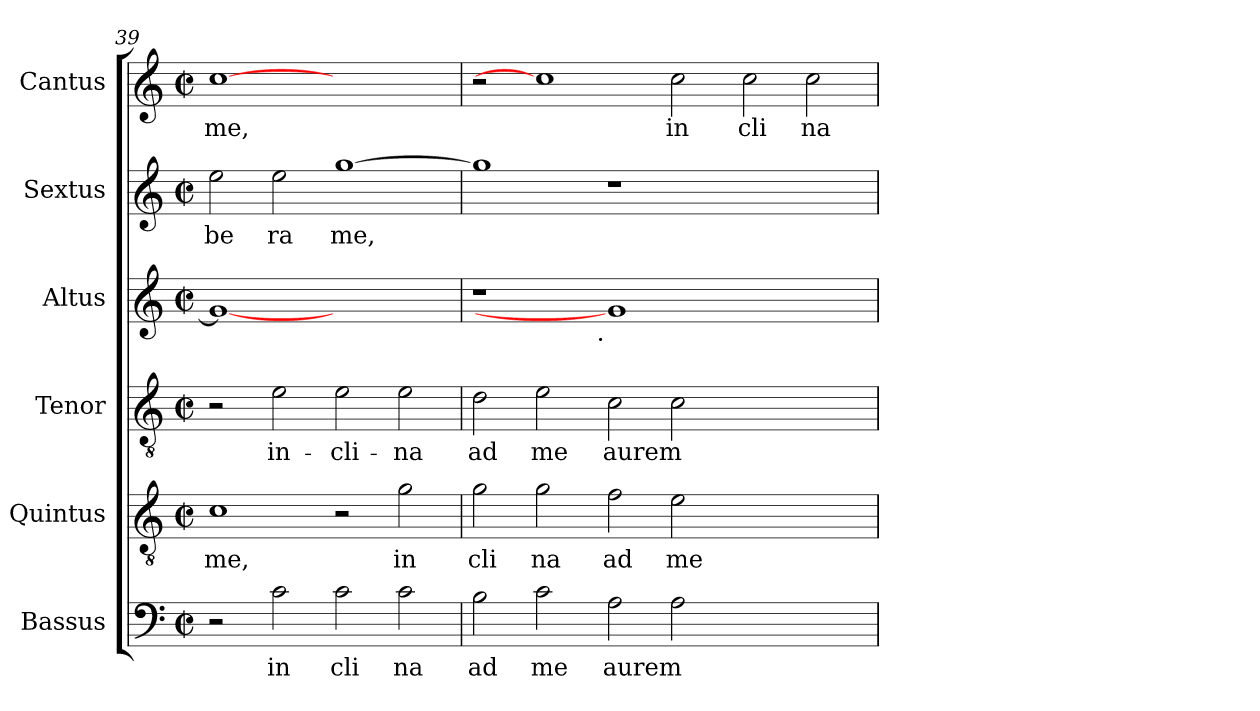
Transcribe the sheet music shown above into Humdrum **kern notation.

**kern	**text	**kern	**text	**kern	**text	**kern	**text	**kern	**text	**kern	**text
*part6	*part6	*part5	*part5	*part4	*part4	*part3	*part3	*part2	*part2	*part1	*part1
*staff6	*staff6	*staff5	*staff5	*staff4	*staff4	*staff3	*staff3	*staff2	*staff2	*staff1	*staff1
*I"Bassus	*	*I"Quintus	*	*I"Tenor	*	*I"Altus	*	*I"Sextus	*	*I"Cantus	*
*clefF4	*	*clefGv2	*	*clefGv2	*	*clefG2	*	*clefG2	*	*clefG2	*
*k[]	*	*k[]	*	*k[]	*	*k[]	*	*k[]	*	*k[]	*
*C:	*	*C:	*	*C:	*	*C:	*	*C:	*	*C:	*
*M2/2	*	*M2/2	*	*M2/2	*	*M2/2	*	*M2/2	*	*M2/2	*
*met(c|)	*	*met(c|)	*	*met(c|)	*	*met(c|)	*	*met(c|)	*	*met(c|)	*
=39	=39	=39	=39	=39	=39	=39	=39	=39	=39	=39	=39
!	!	!	!LO:LY:b:cj	!	!	!	!LO:LY:b:cj	!	!LO:LY:b:cj	!	!LO:LY:b:cj
2r	.	1c	me,	2r	.	1g_	.	2ee\	be	[1cc	me,
!	!LO:LY:b:cj	!	!	!	!LO:LY:b:cj	!	!	!	!LO:LY:b:cj	!	!
2c\	in	.	.	2e\	in-	.	.	2ee\	ra	.	.
!	!LO:LY:b:cj	!	!	!	!LO:LY:b:cj	!	!	!	!LO:LY:b:cj	!	!
2c\	cli	2r	.	2e\	-cli-	1ryy	.	[>1gg	me,	1ryy	.
!	!LO:LY:b:cj	!	!LO:LY:b:cj	!	!LO:LY:b:cj	!	!	!	!	!	!
2c\	na	2g\	in	2e\	-na	.	.	.	.	.	.
!!LO:PB:g=z
=40	=40	=40	=40	=40	=40	=40	=40	=40	=40	=40	=40
!	!LO:LY:b:cj	!	!LO:LY:b:cj	!	!LO:LY:b:cj	!	!	!	!LO:LY:b:cj	!	!
*	*	*	*	*	*	*^	*	*	*	*	*
2B\	ad	2g\	cli	2d\	ad	1r	2ryy	.	1gg]	.	2r	.
!	!LO:LY:b:cj	!	!LO:LY:b:cj	!	!LO:LY:b:cj	!	!	!	!	!	!	!
2c\	me	2g\	na	2e\	me	.	4...ryy	.	.	.	1cc]	.
!	!	!	!	!	!	!	!LO:TX:b:t=.	!	!	!	!	!
.	.	.	.	.	.	.	1ryy	.	.	.	.	.
!	!LO:LY:b:cj	!	!LO:LY:b:cj	!	!LO:LY:b:cj	!	!	!	!	!	!	!
2A\	aurem	2f\	ad	2c\	aurem	1g]	.	.	1r	.	.	.
!	!LO:LY:b:cj	!	!LO:LY:b:cj	!	!LO:LY:b:cj	!	!	!	!	!	!	!LO:LY:b:cj
2A\	.	2e\	me	2c\	.	.	.	.	.	.	2cc\	in
.	.	.	.	.	.	.	1ryy	.	.	.	.	.
!	!	!	!	!	!	!	!	!	!	!	!	!LO:LY:b:cj
1ryy	.	1ryy	.	1ryy	.	1ryy	.	.	1ryy	.	2cc\	cli
!	!	!	!	!	!	!	!	!	!	!	!	!LO:LY:b:cj
.	.	.	.	.	.	.	.	.	.	.	2cc\	na
.	.	.	.	.	.	.	32ryy	.	.	.	.	.
*	*	*	*	*	*	*v	*v	*	*	*	*	*
=	=	=	=	=	=	=	=	=	=	=	=
*-	*-	*-	*-	*-	*-	*-	*-	*-	*-	*-	*-
